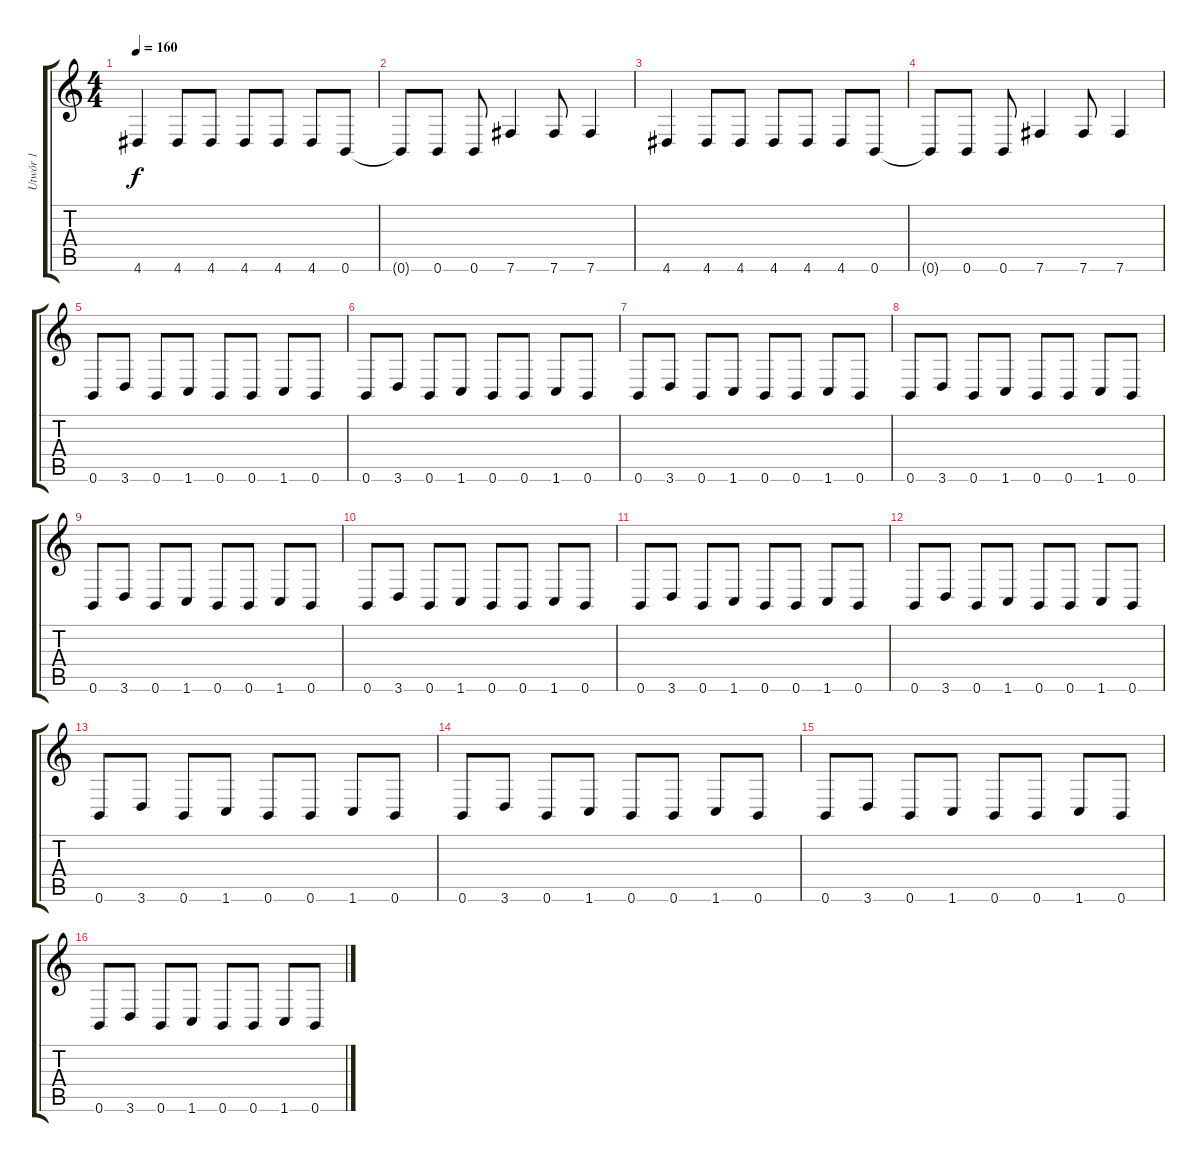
\track ("Utwór 1" "Utwór 1") {instrument distortionguitar}
\staff {score tabs}
\tuning (Db4 Ab3 E3 B2 Gb2 B1) {hide}
\ts (4 4)
\tempo 160
\clef g2
\ks c
4.6.4{dy f} 4.6.8 4.6.8 4.6.8 4.6.8 4.6.8 0.6.8 |
0.6{t}.8 0.6.8 0.6.8 7.6.4 7.6.8 7.6.4 |
4.6.4 4.6.8 4.6.8 4.6.8 4.6.8 4.6.8 0.6.8 |
0.6{t}.8 0.6.8 0.6.8 7.6.4 7.6.8 7.6.4 |
0.6.8 3.6.8 0.6.8 1.6.8 0.6.8 0.6.8 1.6.8 0.6.8 |
0.6.8 3.6.8 0.6.8 1.6.8 0.6.8 0.6.8 1.6.8 0.6.8 |
0.6.8 3.6.8 0.6.8 1.6.8 0.6.8 0.6.8 1.6.8 0.6.8 |
0.6.8 3.6.8 0.6.8 1.6.8 0.6.8 0.6.8 1.6.8 0.6.8 |
0.6.8 3.6.8 0.6.8 1.6.8 0.6.8 0.6.8 1.6.8 0.6.8 |
0.6.8 3.6.8 0.6.8 1.6.8 0.6.8 0.6.8 1.6.8 0.6.8 |
0.6.8 3.6.8 0.6.8 1.6.8 0.6.8 0.6.8 1.6.8 0.6.8 |
0.6.8 3.6.8 0.6.8 1.6.8 0.6.8 0.6.8 1.6.8 0.6.8 |
0.6.8 3.6.8 0.6.8 1.6.8 0.6.8 0.6.8 1.6.8 0.6.8 |
0.6.8 3.6.8 0.6.8 1.6.8 0.6.8 0.6.8 1.6.8 0.6.8 |
0.6.8 3.6.8 0.6.8 1.6.8 0.6.8 0.6.8 1.6.8 0.6.8 |
0.6.8 3.6.8 0.6.8 1.6.8 0.6.8 0.6.8 1.6.8 0.6.8
